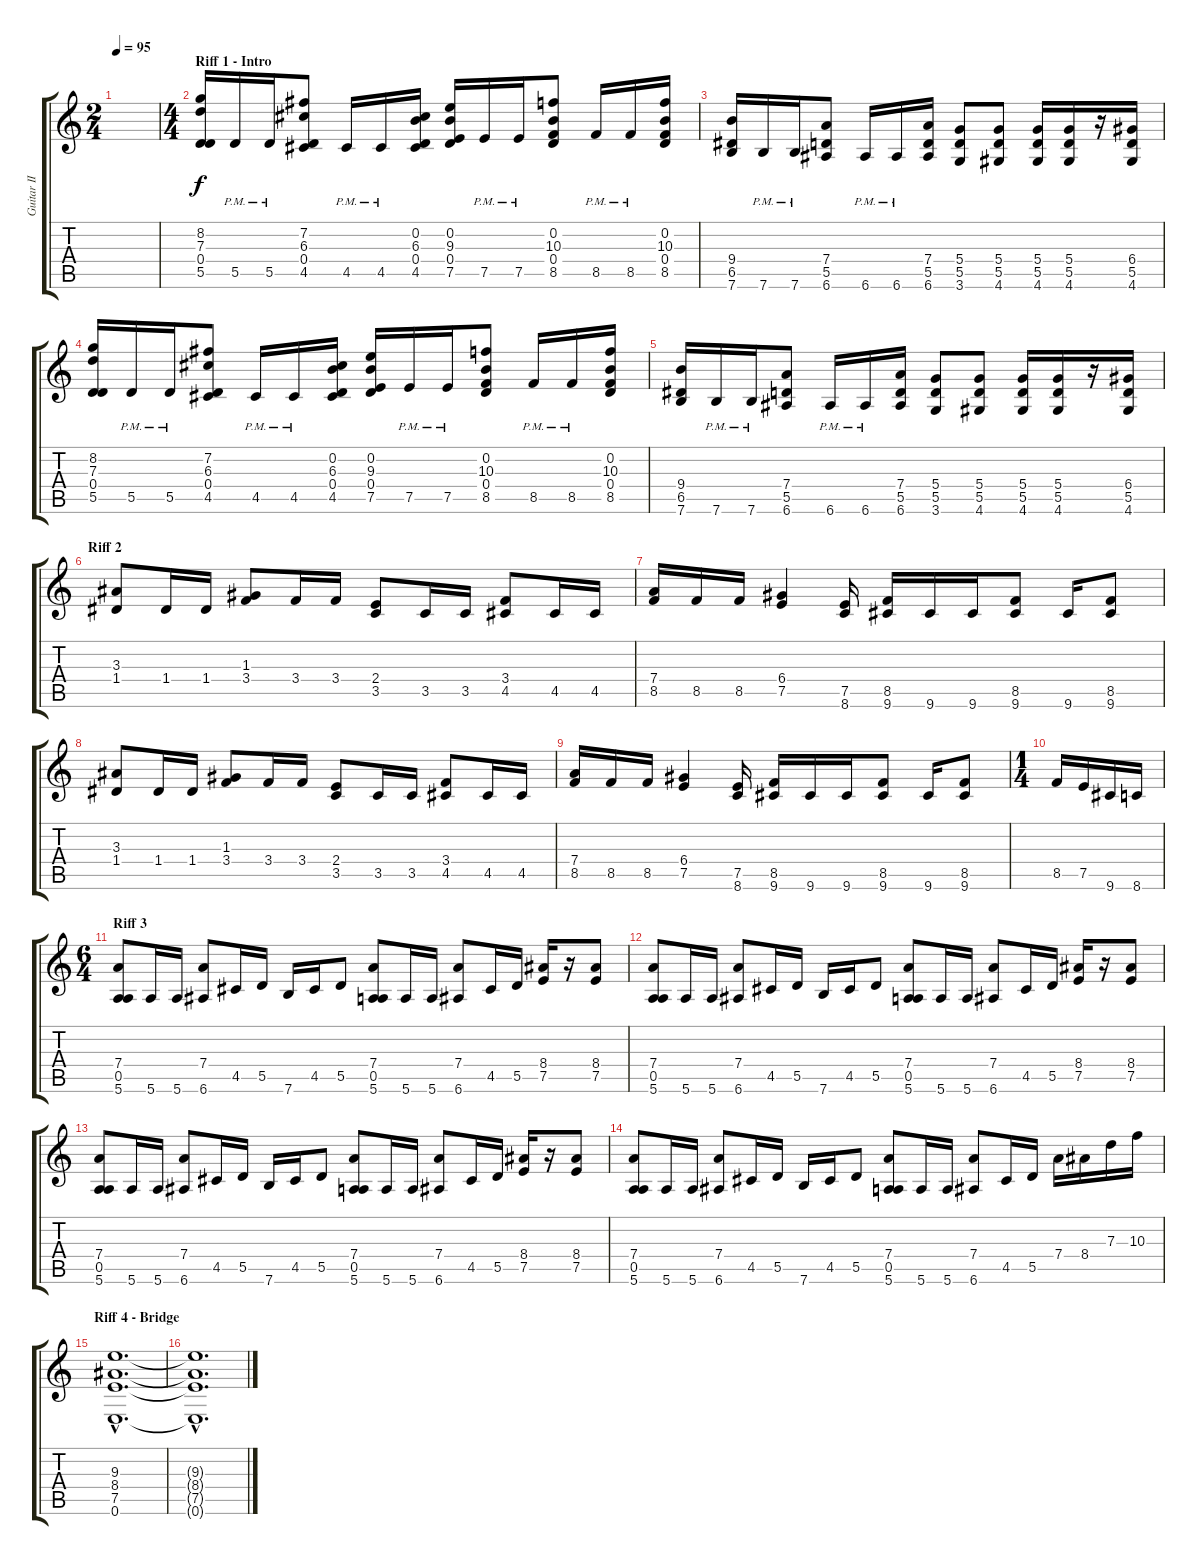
\track ("Guitar II" "Guitar II") {instrument distortionguitar}
\staff {score tabs}
\tuning (E4 B3 G3 D3 A2 E2) {hide}
\ts (2 4)
\tempo 95
\clef g2
\ks c
|
\ts (4 4)
\section ("" "Riff 1 - Intro")
(8.2 7.3 0.4 5.5).16 5.5{pm}.16 5.5{pm}.16 (7.2 6.3 0.4 4.5).8 4.5{pm}.16 4.5{pm}.16 (0.2 6.3 0.4 4.5).16 (0.2 9.3 0.4 7.5).16 7.5{pm}.16 7.5{pm}.16 (0.2 10.3 0.4 8.5).8 8.5{pm}.16 8.5{pm}.16 (0.2 10.3 0.4 8.5).16 |
(9.4 6.5 7.6).16 7.6{pm}.16 7.6{pm}.16 (7.4 5.5 6.6).8 6.6{pm}.16 6.6{pm}.16 (7.4 5.5 6.6).16 (5.4 5.5 3.6).8 (5.4 5.5 4.6).8 (5.4 5.5 4.6).16 (5.4 5.5 4.6).16 r.16 (6.4 5.5 4.6).16 |
(8.2 7.3 0.4 5.5).16 5.5{pm}.16 5.5{pm}.16 (7.2 6.3 0.4 4.5).8 4.5{pm}.16 4.5{pm}.16 (0.2 6.3 0.4 4.5).16 (0.2 9.3 0.4 7.5).16 7.5{pm}.16 7.5{pm}.16 (0.2 10.3 0.4 8.5).8 8.5{pm}.16 8.5{pm}.16 (0.2 10.3 0.4 8.5).16 |
(9.4 6.5 7.6).16 7.6{pm}.16 7.6{pm}.16 (7.4 5.5 6.6).8 6.6{pm}.16 6.6{pm}.16 (7.4 5.5 6.6).16 (5.4 5.5 3.6).8 (5.4 5.5 4.6).8 (5.4 5.5 4.6).16 (5.4 5.5 4.6).16 r.16 (6.4 5.5 4.6).16 |
\section ("" "Riff 2")
(3.3 1.4).8 1.4.16 1.4.16 (1.3 3.4).8 3.4.16 3.4.16 (2.4 3.5).8 3.5.16 3.5.16 (3.4 4.5).8 4.5.16 4.5.16 |
(7.4 8.5).16 8.5.16 8.5.16 (6.4 7.5).4 (7.5 8.6).16 (8.5 9.6).16 9.6.16 9.6.16 (8.5 9.6).8 9.6.16 (8.5 9.6).8 |
(3.3 1.4).8 1.4.16 1.4.16 (1.3 3.4).8 3.4.16 3.4.16 (2.4 3.5).8 3.5.16 3.5.16 (3.4 4.5).8 4.5.16 4.5.16 |
(7.4 8.5).16 8.5.16 8.5.16 (6.4 7.5).4 (7.5 8.6).16 (8.5 9.6).16 9.6.16 9.6.16 (8.5 9.6).8 9.6.16 (8.5 9.6).8 |
\ts (1 4)
8.5.16 7.5.16 9.6.16 8.6.16 |
\ts (6 4)
\section ("" "Riff 3")
(7.4 0.5 5.6).8 5.6.16 5.6.16 (7.4 6.6).8 4.5.16 5.5.16 7.6.16 4.5.16 5.5.8 (7.4 0.5 5.6).8 5.6.16 5.6.16 (7.4 6.6).8 4.5.16 5.5.16 (8.4 7.5).16 r.16 (8.4 7.5).8 |
(7.4 0.5 5.6).8 5.6.16 5.6.16 (7.4 6.6).8 4.5.16 5.5.16 7.6.16 4.5.16 5.5.8 (7.4 0.5 5.6).8 5.6.16 5.6.16 (7.4 6.6).8 4.5.16 5.5.16 (8.4 7.5).16 r.16 (8.4 7.5).8 |
(7.4 0.5 5.6).8 5.6.16 5.6.16 (7.4 6.6).8 4.5.16 5.5.16 7.6.16 4.5.16 5.5.8 (7.4 0.5 5.6).8 5.6.16 5.6.16 (7.4 6.6).8 4.5.16 5.5.16 (8.4 7.5).16 r.16 (8.4 7.5).8 |
(7.4 0.5 5.6).8 5.6.16 5.6.16 (7.4 6.6).8 4.5.16 5.5.16 7.6.16 4.5.16 5.5.8 (7.4 0.5 5.6).8 5.6.16 5.6.16 (7.4 6.6).8 4.5.16 5.5.16 7.4.16 8.4.16 7.3.16 10.3.16 |
\section ("" "Riff 4 - Bridge")
(9.3{hac} 8.4{hac} 7.5{hac} 0.6{hac}).1{d} |
(9.3{hac t} 8.4{hac t} 7.5{hac t} 0.6{hac t}).1{d}
